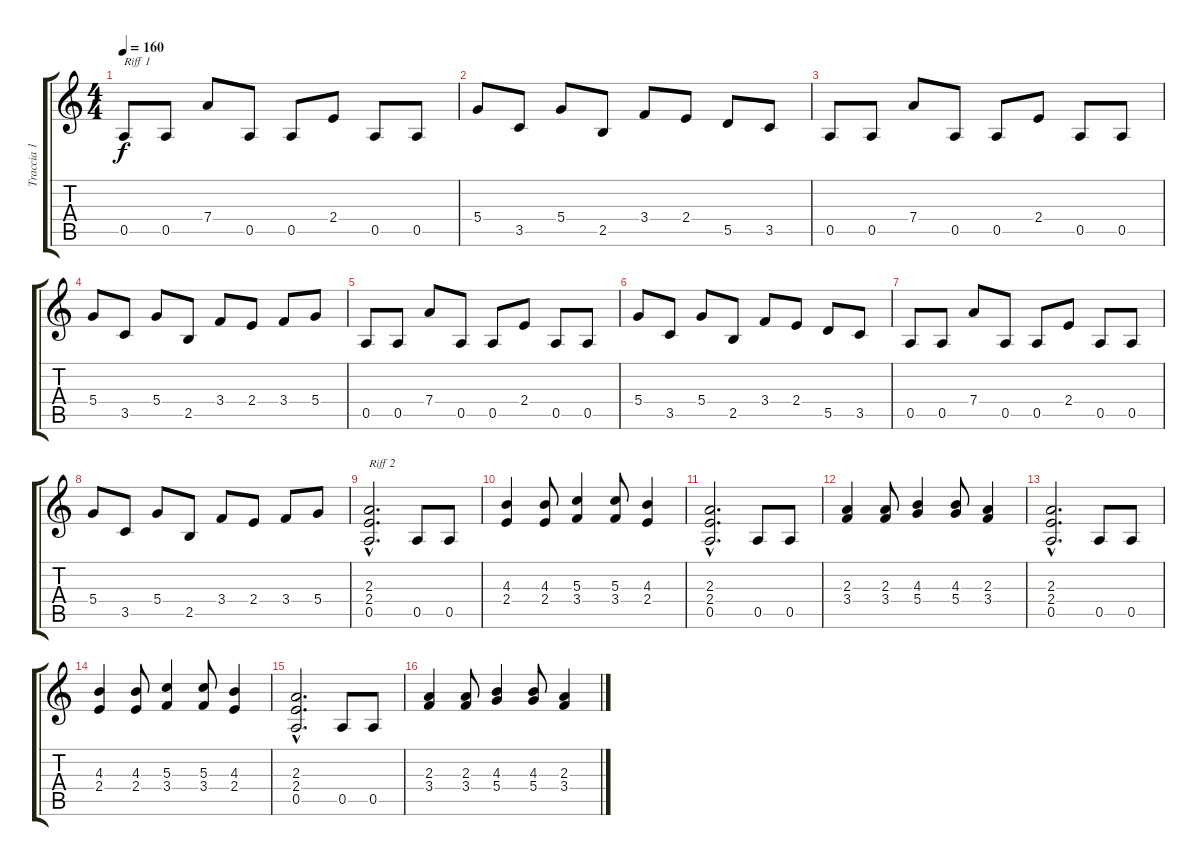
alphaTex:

\track ("Traccia 1" "Traccia 1") {instrument distortionguitar}
\staff {score tabs}
\tuning (E4 B3 G3 D3 A2 E2) {hide}
\ts (4 4)
\tempo 160
\clef g2
\ks c
0.5.8{txt "Riff 1" dy f} 0.5.8 7.4.8 0.5.8 0.5.8 2.4.8 0.5.8 0.5.8 |
5.4.8 3.5.8 5.4.8 2.5.8 3.4.8 2.4.8 5.5.8 3.5.8 |
0.5.8 0.5.8 7.4.8 0.5.8 0.5.8 2.4.8 0.5.8 0.5.8 |
5.4.8 3.5.8 5.4.8 2.5.8 3.4.8 2.4.8 3.4.8 5.4.8 |
0.5.8 0.5.8 7.4.8 0.5.8 0.5.8 2.4.8 0.5.8 0.5.8 |
5.4.8 3.5.8 5.4.8 2.5.8 3.4.8 2.4.8 5.5.8 3.5.8 |
0.5.8 0.5.8 7.4.8 0.5.8 0.5.8 2.4.8 0.5.8 0.5.8 |
5.4.8 3.5.8 5.4.8 2.5.8 3.4.8 2.4.8 3.4.8 5.4.8 |
(2.3{hac} 2.4{hac} 0.5{hac}).2{d txt "Riff 2"} 0.5.8 0.5.8 |
(4.3 2.4).4 (4.3 2.4).8 (5.3 3.4).4 (5.3 3.4).8 (4.3 2.4).4 |
(2.3{hac} 2.4{hac} 0.5{hac}).2{d} 0.5.8 0.5.8 |
(2.3 3.4).4 (2.3 3.4).8 (4.3 5.4).4 (4.3 5.4).8 (2.3 3.4).4 |
(2.3{hac} 2.4{hac} 0.5{hac}).2{d} 0.5.8 0.5.8 |
(4.3 2.4).4 (4.3 2.4).8 (5.3 3.4).4 (5.3 3.4).8 (4.3 2.4).4 |
(2.3{hac} 2.4{hac} 0.5{hac}).2{d} 0.5.8 0.5.8 |
(2.3 3.4).4 (2.3 3.4).8 (4.3 5.4).4 (4.3 5.4).8 (2.3 3.4).4
